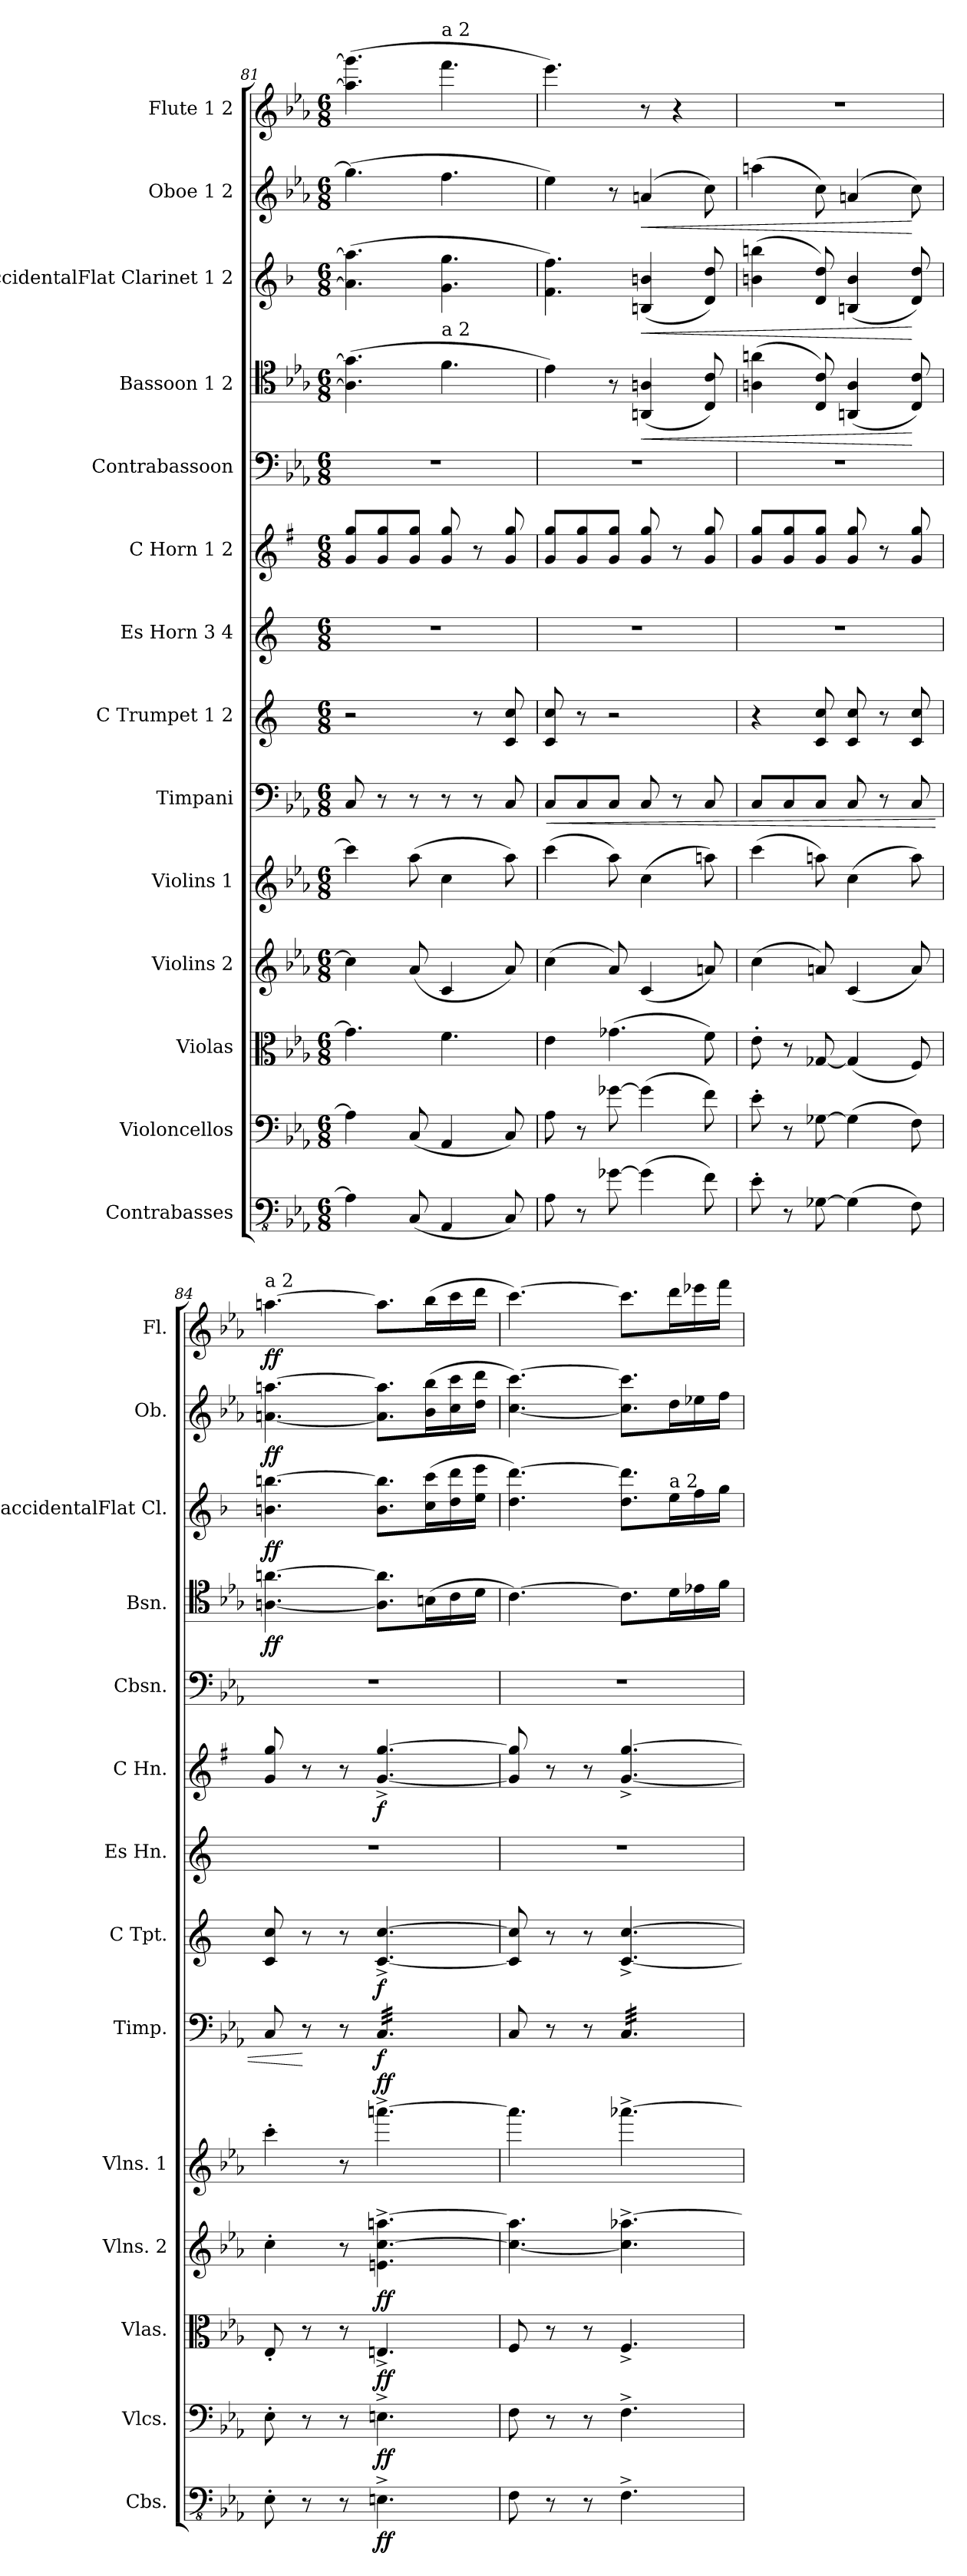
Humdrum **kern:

**kern	**dynam	**kern	**dynam	**kern	**dynam	**kern	**dynam	**kern	**dynam	**kern	**dynam	**kern	**dynam	**kern	**kern	**dynam	**kern	**kern	**dynam	**kern	**dynam	**kern	**dynam	**kern	**dynam
*part14	*part14	*part13	*part13	*part12	*part12	*part11	*part11	*part10	*part10	*part9	*part9	*part8	*part8	*part7	*part6	*part6	*part5	*part4	*part4	*part3	*part3	*part2	*part2	*part1	*part1
*staff14	*staff14	*staff13	*staff13	*staff12	*staff12	*staff11	*staff11	*staff10	*staff10	*staff9	*staff9	*staff8	*staff8	*staff7	*staff6	*staff6	*staff5	*staff4	*staff4	*staff3	*staff3	*staff2	*staff2	*staff1	*staff1
*I"Contrabasses	*	*I"Violoncellos	*	*I"Violas	*	*I"Violins 2	*	*I"Violins 1	*	*I"Timpani	*	*I"C Trumpet 1 2	*	*I"Es Horn 3 4	*I"C Horn 1 2	*	*I"Contrabassoon	*I"Bassoon 1 2	*	*I"BaccidentalFlat Clarinet 1 2	*	*I"Oboe 1 2	*	*I"Flute  1 2	*
*I'Cbs.	*	*I'Vlcs.	*	*I'Vlas.	*	*I'Vlns. 2	*	*I'Vlns. 1	*	*I'Timp.	*	*I'C Tpt.	*	*I'Es Hn.	*I'C Hn.	*	*I'Cbsn.	*I'Bsn.	*	*I'BaccidentalFlat Cl.	*	*I'Ob.	*	*I'Fl.	*
*clefFv4	*	*clefF4	*	*clefC3	*	*clefG2	*	*clefG2	*	*clefF4	*	*clefG2	*	*clefG2	*clefG2	*	*clefF4	*clefC4	*	*clefG2	*	*clefG2	*	*clefG2	*
*	*	*	*	*	*	*	*	*	*	*	*	*	*	*ITrd5c9	*ITrd4c7	*	*ITrd7c12	*	*	*ITrd1c2	*	*	*	*	*
*k[b-e-a-]	*	*k[b-e-a-]	*	*k[b-e-a-]	*	*k[b-e-a-]	*	*k[b-e-a-]	*	*k[b-e-a-]	*	*k[]	*	*k[b-e-a-]	*k[]	*	*k[b-e-a-]	*k[b-e-a-]	*	*k[b-e-a-]	*	*k[b-e-a-]	*	*k[b-e-a-]	*
*M6/8	*	*M6/8	*	*M6/8	*	*M6/8	*	*M6/8	*	*M6/8	*	*M6/8	*	*M6/8	*M6/8	*	*M6/8	*M6/8	*	*M6/8	*	*M6/8	*	*M6/8	*
=81	=81	=81	=81	=81	=81	=81	=81	=81	=81	=81	=81	=81	=81	=81	=81	=81	=81	=81	=81	=81	=81	=81	=81	=81	=81
4AA-\]	.	4A-\]	.	4.g\]	.	4cc\]	.	4ccc\]	.	8C/	.	2r	.	2.r	8c/ 8cc/L	.	2.r	(>4.A-\] 4.g-\]	.	(>4.g-\] 4.gg-\]	.	(>4.gg-\]	.	(>4.aa-\] 4.ggg-\]	.
.	.	.	.	.	.	.	.	.	.	8r	.	.	.	.	8c/ 8cc/	.	.	.	.	.	.	.	.	.	.
(<8CC/	.	(<8C/	.	.	.	(<8a-/	.	(>8aa-\	.	8r	.	.	.	.	8c/ 8cc/J	.	.	.	.	.	.	.	.	.	.
!	!	!	!	!	!	!	!	!	!	!	!	!	!	!	!	!	!	!	!	!	!	!	!	!LO:TX:a:t=a 2	!
!	!	!	!	!	!	!	!	!	!	!	!	!	!	!	!	!	!	!LO:TX:a:t=a 2	!	!	!	!	!	!	!
4AAA-/	.	4AA-/	.	4.f\	.	4c/	.	4cc\	.	8r	.	.	.	.	8c/ 8cc/	.	.	4.f\	.	4.f\ 4.ff\	.	4.ff\	.	4.fff\	.
.	.	.	.	.	.	.	.	.	.	8r	.	8r	.	.	8r	.	.	.	.	.	.	.	.	.	.
8CC/)	.	8C/)	.	.	.	8a-/)	.	8aa-\)	.	8C/	.	8c/ 8cc/	.	.	8c/ 8cc/	.	.	.	.	.	.	.	.	.	.
=82	=82	=82	=82	=82	=82	=82	=82	=82	=82	=82	=82	=82	=82	=82	=82	=82	=82	=82	=82	=82	=82	=82	=82	=82	=82
!	!	!	!	!	!	!	!	!	!	!	!LO:HP:b	!	!	!	!	!	!	!	!	!	!	!	!	!	!
8AA-\	.	8A-\	.	4e-\	.	(>4cc\	.	(>4ccc\	.	8C/L	<	8c/ 8cc/	.	2.r	8c/ 8cc/L	.	2.r	4e-\)	.	4.e-\ 4.ee-\)	.	4ee-\)	.	4.eee-\)	.
8r	.	8r	.	.	.	.	.	.	.	8C/	.	8r	.	.	8c/ 8cc/	.	.	.	.	.	.	.	.	.	.
[8G-X\	.	[8g-X\	.	(>4.g-X\	.	8a-/)	.	8aa-\)	.	8C/J	.	2r	.	.	8c/ 8cc/J	.	.	8r	.	.	.	8r	.	.	.
!	!	!	!	!	!	!	!	!	!	!	!	!	!	!	!	!	!	!	!LO:HP:b	!	!LO:HP:b	!	!LO:HP:b	!	!
(>4G-\]	.	(>4g-\]	.	.	.	(<4c/	.	(>4cc\	.	8C/	.	.	.	.	8c/ 8cc/	.	.	(<4AAn/ 4An/	<	(<4An/ 4an/	<	(>4an/	<	8r	.
.	.	.	.	.	.	.	.	.	.	8r	.	.	.	.	8r	.	.	.	.	.	.	.	.	4r	.
8F\)	.	8f\)	.	8f\)	.	8an/)	.	8aan\)	.	8C/	.	.	.	.	8c/ 8cc/	.	.	8C/ 8c/)	.	8c/ 8cc/)	.	8cc\)	.	.	.
!!LO:PB:g=z
=83	=83	=83	=83	=83	=83	=83	=83	=83	=83	=83	=83	=83	=83	=83	=83	=83	=83	=83	=83	=83	=83	=83	=83	=83	=83
8E-'\	.	8e-'\	.	8e-'\	.	(>4cc\	.	(>4ccc\	.	8C/L	.	4r	.	2.r	8c/ 8cc/L	.	2.r	(>4An\ 4an\	.	(>4an\ 4aan\	.	(>4aan\	.	2.r	.
8r	.	8r	.	8r	.	.	.	.	.	8C/	.	.	.	.	8c/ 8cc/	.	.	.	.	.	.	.	.	.	.
[8GG-X\	.	[8G-X\	.	[8G-X/	.	8an/)	.	8aan\)	.	8C/J	.	8c/ 8cc/	.	.	8c/ 8cc/J	.	.	8C/ 8c/)	.	8c/ 8cc/)	.	8cc\)	.	.	.
(>4GG-\]	.	(>4G-\]	.	(<4G-/]	.	(<4c/	.	(>4cc\	.	8C/	.	8c/ 8cc/	.	.	8c/ 8cc/	.	.	(<4AAn/ 4A/	.	(<4An/ 4a/	.	(>4an/	.	.	.
.	.	.	.	.	.	.	.	.	.	8r	.	8r	.	.	8r	.	.	.	.	.	.	.	.	.	.
8FF\)	.	8F\)	.	8F/)	.	8a/)	.	8aa\)	.	8C/	.	8c/ 8cc/	.	.	8c/ 8cc/	.	.	8C/ 8c/)	[	8c/ 8cc/)	[	8cc\)	[	.	.
=84	=84	=84	=84	=84	=84	=84	=84	=84	=84	=84	=84	=84	=84	=84	=84	=84	=84	=84	=84	=84	=84	=84	=84	=84	=84
!	!	!	!	!	!	!	!	!	!	!	!	!	!	!	!	!	!	!	!	!	!	!	!	!LO:TX:a:t=a 2	!
!	!	!	!	!	!	!	!	!	!	!	!	!	!	!	!	!	!	!	!LO:DY:b	!	!LO:DY:b	!	!LO:DY:b	!	!LO:DY:b
8EE-'\	.	8E-'\	.	8E-'/	.	4cc'\	.	4ccc'\	.	8C/	.	8c/ 8cc/	.	2.r	8c/ 8cc/	.	2.r	[4.An\ [4.an\	ff	4.an\ [4.aan\	ff	[4.an\ [4.aan\	ff	[4.aan\	ff
8r	.	8r	.	8r	.	.	.	.	.	8r	[	8r	.	.	8r	.	.	.	.	.	.	.	.	.	.
8r	.	8r	.	8r	.	8r	.	8r	.	8r	.	8r	.	.	8r	.	.	.	.	.	.	.	.	.	.
!	!LO:DY:b	!	!LO:DY:b	!	!LO:DY:b	!	!LO:DY:b	!	!LO:DY:a	!	!LO:DY:b	!	!LO:DY:b	!	!	!LO:DY:b	!	!	!	!	!	!	!	!	!
*	*	*	*	*	*	*	*	*	*	*tremolo	*	*	*	*	*	*	*	*	*	*	*	*	*	*	*
4.EEn^\	ff	4.En^\	ff	4.En^/	ff	4.en\^ [4.cc\^ [4.aan\^	ff	[4.aaan^\	ff	32C/LLL	f	[4.c/^ [4.cc/^	f	.	[4.c/^ [4.cc/^	f	.	8.A\] 8.a\]L	.	8.a\ 8.aa\]L	.	8.a\] 8.aa\]L	.	8.aa\L]	.
.	.	.	.	.	.	.	.	.	.	32C/	.	.	.	.	.	.	.	.	.	.	.	.	.	.	.
.	.	.	.	.	.	.	.	.	.	32C/	.	.	.	.	.	.	.	.	.	.	.	.	.	.	.
.	.	.	.	.	.	.	.	.	.	32C/	.	.	.	.	.	.	.	.	.	.	.	.	.	.	.
.	.	.	.	.	.	.	.	.	.	32C/	.	.	.	.	.	.	.	.	.	.	.	.	.	.	.
.	.	.	.	.	.	.	.	.	.	32C/	.	.	.	.	.	.	.	.	.	.	.	.	.	.	.
.	.	.	.	.	.	.	.	.	.	32C/	.	.	.	.	.	.	.	(>16Bn\L	.	(>16b-\ 16bb-\L	.	(>16b-\ 16bb-\L	.	(>16bb-\L	.
.	.	.	.	.	.	.	.	.	.	32C/	.	.	.	.	.	.	.	.	.	.	.	.	.	.	.
.	.	.	.	.	.	.	.	.	.	32C/	.	.	.	.	.	.	.	16c\	.	16cc\ 16ccc\	.	16cc\ 16ccc\	.	16ccc\	.
.	.	.	.	.	.	.	.	.	.	32C/	.	.	.	.	.	.	.	.	.	.	.	.	.	.	.
.	.	.	.	.	.	.	.	.	.	32C/	.	.	.	.	.	.	.	16d\JJ	.	16dd\ 16ddd\JJ	.	16dd\ 16ddd\JJ	.	16ddd\JJ	.
.	.	.	.	.	.	.	.	.	.	32C/JJJ	.	.	.	.	.	.	.	.	.	.	.	.	.	.	.
*	*	*	*	*	*	*	*	*	*	*Xtremolo	*	*	*	*	*	*	*	*	*	*	*	*	*	*	*
=85	=85	=85	=85	=85	=85	=85	=85	=85	=85	=85	=85	=85	=85	=85	=85	=85	=85	=85	=85	=85	=85	=85	=85	=85	=85
8FF\	.	8F\	.	8F/	.	4.cc\_ 4.aa\]	.	4.aaa\]	.	8C/	.	8c/] 8cc/]	.	2.r	8c/] 8cc/]	.	2.r	[4.c\)	.	4.cc\ [4.ccc\)	.	[4.cc\ [4.ccc\)	.	[4.ccc\)	.
8r	.	8r	.	8r	.	.	.	.	.	8r	.	8r	.	.	8r	.	.	.	.	.	.	.	.	.	.
8r	.	8r	.	8r	.	.	.	.	.	8r	.	8r	.	.	8r	.	.	.	.	.	.	.	.	.	.
*	*	*	*	*	*	*	*	*	*	*tremolo	*	*	*	*	*	*	*	*	*	*	*	*	*	*	*
4.FF^\	.	4.F^\	.	4.F^/	.	4.cc\]^ [4.aa-X\^	.	[4.aaa-X^\	.	32C/LLL	.	[4.c/^ [4.cc/^	.	.	[4.c/^ [4.cc/^	.	.	8.c\L]	.	8.cc\ 8.ccc\]L	.	8.cc\] 8.ccc\]L	.	8.ccc\L]	.
.	.	.	.	.	.	.	.	.	.	32C/	.	.	.	.	.	.	.	.	.	.	.	.	.	.	.
.	.	.	.	.	.	.	.	.	.	32C/	.	.	.	.	.	.	.	.	.	.	.	.	.	.	.
.	.	.	.	.	.	.	.	.	.	32C/	.	.	.	.	.	.	.	.	.	.	.	.	.	.	.
.	.	.	.	.	.	.	.	.	.	32C/	.	.	.	.	.	.	.	.	.	.	.	.	.	.	.
.	.	.	.	.	.	.	.	.	.	32C/	.	.	.	.	.	.	.	.	.	.	.	.	.	.	.
!	!	!	!	!	!	!	!	!	!	!	!	!	!	!	!	!	!	!	!	!LO:TX:a:t=a 2	!	!	!	!	!
.	.	.	.	.	.	.	.	.	.	32C/	.	.	.	.	.	.	.	16d\L	.	16dd\L	.	16dd\L	.	16ddd\L	.
.	.	.	.	.	.	.	.	.	.	32C/	.	.	.	.	.	.	.	.	.	.	.	.	.	.	.
.	.	.	.	.	.	.	.	.	.	32C/	.	.	.	.	.	.	.	16e-X\	.	16ee-\	.	16ee-X\	.	16eee-X\	.
.	.	.	.	.	.	.	.	.	.	32C/	.	.	.	.	.	.	.	.	.	.	.	.	.	.	.
.	.	.	.	.	.	.	.	.	.	32C/	.	.	.	.	.	.	.	16f\JJ	.	16ff\JJ	.	16ff\JJ	.	16fff\JJ	.
.	.	.	.	.	.	.	.	.	.	32C/JJJ	.	.	.	.	.	.	.	.	.	.	.	.	.	.	.
*	*	*	*	*	*	*	*	*	*	*Xtremolo	*	*	*	*	*	*	*	*	*	*	*	*	*	*	*
=	=	=	=	=	=	=	=	=	=	=	=	=	=	=	=	=	=	=	=	=	=	=	=	=	=
*-	*-	*-	*-	*-	*-	*-	*-	*-	*-	*-	*-	*-	*-	*-	*-	*-	*-	*-	*-	*-	*-	*-	*-	*-	*-
